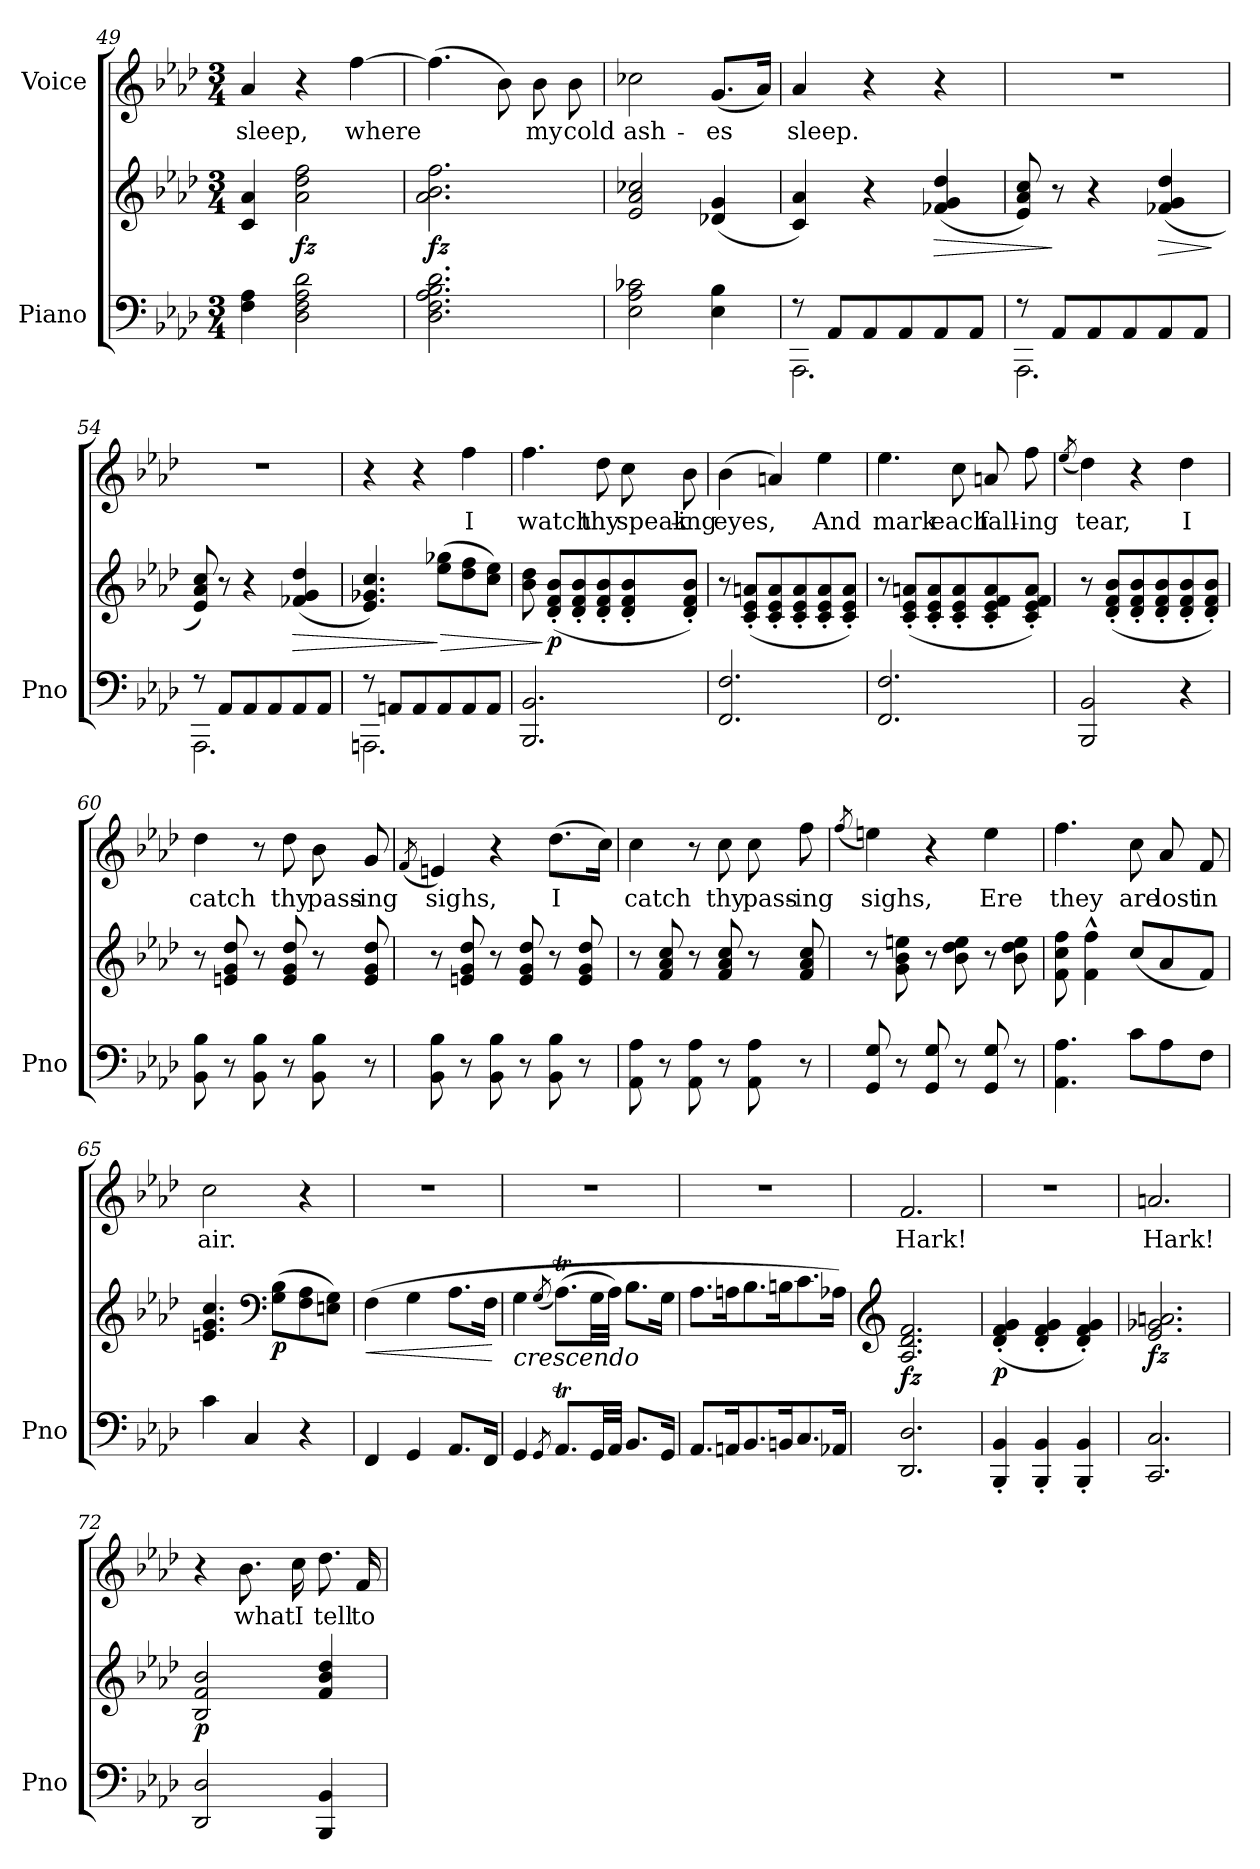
**kern	**kern	**dynam	**kern	**text
*part2	*part2	*part2	*part1	*part1
*staff3	*staff2	*staff2/3	*staff1	*staff1
*I"Piano	*	*	*I"Voice	*
*I'Pno	*	*	*	*
*clefF4	*clefG2	*	*clefG2	*
*k[b-e-a-d-]	*k[b-e-a-d-]	*	*k[b-e-a-d-]	*
*M3/4	*M3/4	*	*M3/4	*
=49	=49	=49	=49	=49
4F\ 4A-\	4c/ 4a-/	.	4a-/	sleep,
!	!	!LO:DY:b	!	!
2D-\ 2F\ 2A-\ 2d-\	2a-\ 2dd-\ 2ff\	fz	4r	.
.	.	.	[4ff\	where
=50	=50	=50	=50	=50
!	!	!LO:DY:b	!	!
2.D-\ 2.F\ 2.A-\ 2.B-\ 2.d-\	2.a-\ 2.b-\ 2.ff\	fz	(4.ff\]	.
.	.	.	8b-\)	.
.	.	.	8b-\	my
.	.	.	8b-\	cold
=51	=51	=51	=51	=51
2E-\ 2A-\ 2c-X\	2e-/ 2a-/ 2cc-X/	.	2cc-X\	ash-
4E-\ 4B-\	(4d-X/ 4g/	.	(8.g/L	-es
.	.	.	16a-/Jk)	.
=52	=52	=52	=52	=52
*^	*	*	*	*
8r	2.AAA-\	4c/ 4a-/)	.	4a-/	sleep.
8AA-/L	.	.	.	.	.
8AA-/	.	4r	.	4r	.
8AA-/	.	.	.	.	.
!	!	!	!LO:HP:b	!	!
8AA-/	.	(4f-X/ 4g/ 4dd-/	>	4r	.
8AA-/J	.	.	.	.	.
=53	=53	=53	=53	=53	=53
8r	2.AAA-\	8e-/ 8a-/ 8cc/)	.	2.r	.
8AA-/L	.	8r	]	.	.
8AA-/	.	4r	.	.	.
8AA-/	.	.	.	.	.
!	!	!	!LO:HP:b	!	!
8AA-/	.	(4f-X/ 4g/ 4dd-/	>	.	.
8AA-/J	.	.	.	.	.
*v	*v	*	*	*	*
.	.	]	.	.
=54	=54	=54	=54	=54
*^	*	*	*	*
8r	2.AAA-\	8e-/ 8a-/ 8cc/)	.	2.r	.
8AA-/L	.	8r	.	.	.
8AA-/	.	4r	.	.	.
8AA-/	.	.	.	.	.
!	!	!	!LO:HP:b	!	!
8AA-/	.	(4f-X/ 4g/ 4dd-/	>	.	.
8AA-/J	.	.	.	.	.
=55	=55	=55	=55	=55	=55
8r	2.AAAn\	4.e-/ 4.g-X/ 4.cc/)	.	4r	.
8AAn/L	.	.	.	.	.
8AA/	.	.	.	4r	.
!	!	!	!LO:HP:n=1:b	!	!
8AA/	.	(8ee-\ 8gg-X\L	] >	.	.
8AA/	.	8dd-\ 8ff\	.	4ff\	I
8AA/J	.	8cc\ 8ee-\J)	.	.	.
*v	*v	*	*	*	*
=56	=56	=56	=56	=56
2.BBB-/ 2.BB-/	8b-\ 8dd-\	.	4.ff\	watch
!	!	!LO:DY:n=1:b	!	!
.	(8d-/' 8f/' 8b-/'L	] p	.	.
.	8d-/' 8f/' 8b-/'	.	.	.
.	8d-/' 8f/' 8b-/'	.	8dd-\	thy
.	8d-/' 8f/' 8b-/'	.	8cc\	speak-
.	8d-/' 8f/' 8b-/'J)	.	8b-\	-ing
=57	=57	=57	=57	=57
2.FF/ 2.F/	8r	.	(4b-\	eyes,
.	(8c/' 8e-/' 8an/'L	.	.	.
.	8c/' 8e-/' 8a/'	.	4an/)	.
.	8c/' 8e-/' 8a/'	.	.	.
.	8c/' 8e-/' 8a/'	.	4ee-\	And
.	8c/' 8e-/' 8a/'J)	.	.	.
=58	=58	=58	=58	=58
2.FF/ 2.F/	8r	.	4.ee-\	mark
.	(8c/' 8e-/' 8an/'L	.	.	.
.	8c/' 8e-/' 8a/'	.	.	.
.	8c/' 8e-/' 8a/'	.	8cc\	each
.	8c/' 8e-/' 8f/' 8a/'	.	8an/	fall-
.	8c/' 8e-/' 8f/' 8a/'J)	.	8ff\	-ing
=59	=59	=59	=59	=59
.	.	.	(8qee-/	.
2BBB-/ 2BB-/	8r	.	4dd-\)	tear,
.	(8d-/' 8f/' 8b-/'L	.	.	.
.	8d-/' 8f/' 8b-/'	.	4r	.
.	8d-/' 8f/' 8b-/'	.	.	.
4r	8d-/' 8f/' 8b-/'	.	4dd-\	I
.	8d-/' 8f/' 8b-/'J)	.	.	.
=60	=60	=60	=60	=60
8BB-\ 8B-\	8r	.	4dd-\	catch
8r	8en/ 8g/ 8dd-/	.	.	.
8BB-\ 8B-\	8r	.	8r	.
8r	8e/ 8g/ 8dd-/	.	8dd-\	thy
8BB-\ 8B-\	8r	.	8b-\	pass-
8r	8e/ 8g/ 8dd-/	.	8g/	-ing
=61	=61	=61	=61	=61
.	.	.	(8qf/	.
8BB-\ 8B-\	8r	.	4en/)	sighs,
8r	8en/ 8g/ 8dd-/	.	.	.
8BB-\ 8B-\	8r	.	4r	.
8r	8e/ 8g/ 8dd-/	.	.	.
8BB-\ 8B-\	8r	.	(8.dd-\L	I
8r	8e/ 8g/ 8dd-/	.	.	.
.	.	.	16cc\Jk)	.
=62	=62	=62	=62	=62
8AA-\ 8A-\	8r	.	4cc\	catch
8r	8f/ 8a-/ 8cc/	.	.	.
8AA-\ 8A-\	8r	.	8r	.
8r	8f/ 8a-/ 8cc/	.	8cc\	thy
8AA-\ 8A-\	8r	.	8cc\	pass-
8r	8f/ 8a-/ 8cc/	.	8ff\	-ing
=63	=63	=63	=63	=63
.	.	.	(8qff/	.
8GG/ 8G/	8r	.	4een\)	sighs,
8r	8g\ 8b-\ 8een\	.	.	.
8GG/ 8G/	8r	.	4r	.
8r	8b-\ 8dd-\ 8ee\	.	.	.
8GG/ 8G/	8r	.	4ee\	Ere
8r	8b-\ 8dd-\ 8ee\	.	.	.
=64	=64	=64	=64	=64
4.AA-\ 4.A-\	8f\ 8cc\ 8ff\	.	4.ff\	they
.	4f\^^ 4ff\^^	.	.	.
8c\L	(8cc/L	.	8cc\	are
8A-\	8a-/	.	8a-/	lost
8F\J	8f/J)	.	8f/	in
=65	=65	=65	=65	=65
4c\	4.en/ 4.g/ 4.cc/	.	2cc\	air.
4C/	.	.	.	.
*	*clefF4	*	*	*
!	!	!LO:DY:b	!	!
.	(8G\ 8B-\L	p	.	.
4r	8F\ 8A-\	.	4r	.
.	8En\ 8G\J)	.	.	.
=66	=66	=66	=66	=66
!	!	!LO:HP:b	!	!
4FF/	(4F\	<	2.r	.
4GG/	4G\	.	.	.
8.AA-/L	8.A-\L	.	.	.
16FF/Jk	16F\Jk	.	.	.
.	.	[	.	.
=67	=67	=67	=67	=67
!	!LO:TX:b:i:t=crescendo	!	!	!
4GG/	4G\	.	2.r	.
8qGG/	(8qG/	.	.	.
8.AA-T/L	(8.A-T\L)	.	.	.
32GG/LL	32G\LL	.	.	.
32AA-/JJJ	32A-\JJJ)	.	.	.
8.BB-/L	8.B-\L	.	.	.
16GG/Jk	16G\Jk	.	.	.
=68	=68	=68	=68	=68
8.AA-/L	8.A-\L	.	2.r	.
16AAn/K	16An\K	.	.	.
8.BB-/	8.B-\	.	.	.
16BBn/K	16Bn\K	.	.	.
8.C/	8.c\	.	.	.
16AA-X/Jk	16A-X\Jk)	.	.	.
=69	=69	=69	=69	=69
*	*clefG2	*	*	*
!	!	!LO:DY:b	!	!
2.DD-/ 2.D-/	2.A-/ 2.d-/ 2.f/	fz	2.f/	Hark!
=70	=70	=70	=70	=70
!	!	!LO:DY:b	!	!
4BBB-/' 4BB-/'	(4d-/' 4f/' 4g/'	p	2.r	.
4BBB-/' 4BB-/'	4d-/' 4f/' 4g/'	.	.	.
4BBB-/' 4BB-/'	4d-/' 4f/' 4g/')	.	.	.
=71	=71	=71	=71	=71
!	!	!LO:DY:b	!	!
2.CC/ 2.C/	2.e-/ 2.g-X/ 2.an/	fz	2.an/	Hark!
=72	=72	=72	=72	=72
!	!	!LO:DY:b	!	!
2DD-/ 2D-/	2B-/ 2f/ 2b-/	p	4r	.
.	.	.	8.b-\	what
.	.	.	16cc\	I
4BBB-/ 4BB-/	4f/ 4b-/ 4dd-/	.	8.dd-\	tell
.	.	.	16f/	to
=	=	=	=	=
*-	*-	*-	*-	*-
